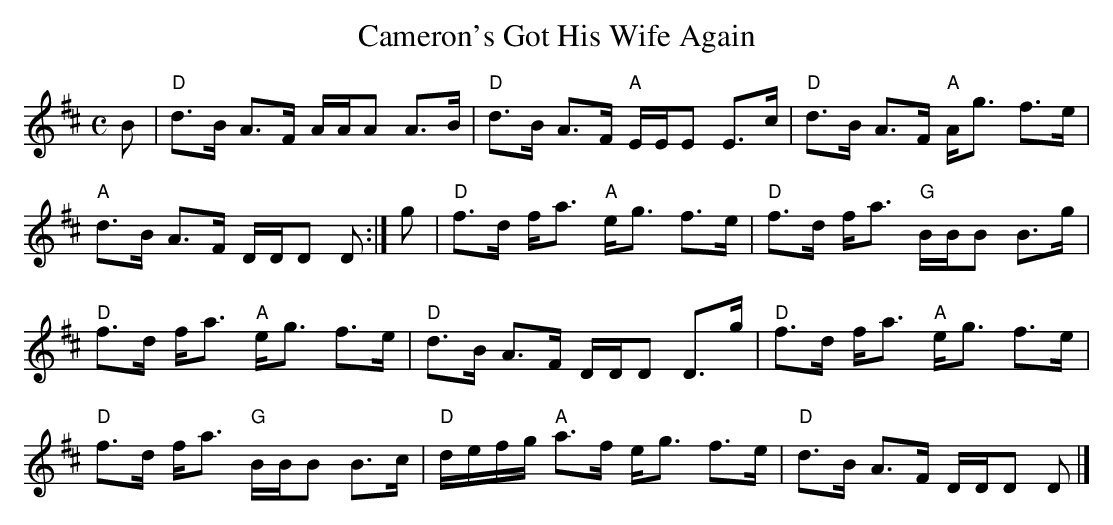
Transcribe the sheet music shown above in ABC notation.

X:1
T:Cameron's Got His Wife Again
M:C
L:1/8
K:D major
B | "D"d>B A>F A/A/A A>B | "D"d>B A>F "A"E/E/E E>c |"D"d>B A>F "A"A<g f>e |
"A"d>B A>F D/D/D D :| g | "D"f>d f<a "A"e<g f>e | "D"f>d f<a "G"B/B/B B>g |
"D"f>d f<a "A"e<g f>e | "D"d>B A>F D/D/D D>g | "D"f>d f<a "A"e<g f>e |
"D"f>d f<a "G"B/B/B B>c | "D"d/e/f/g/ "A"a>f e<g f>e | "D"d>B A>F D/D/D D |]
